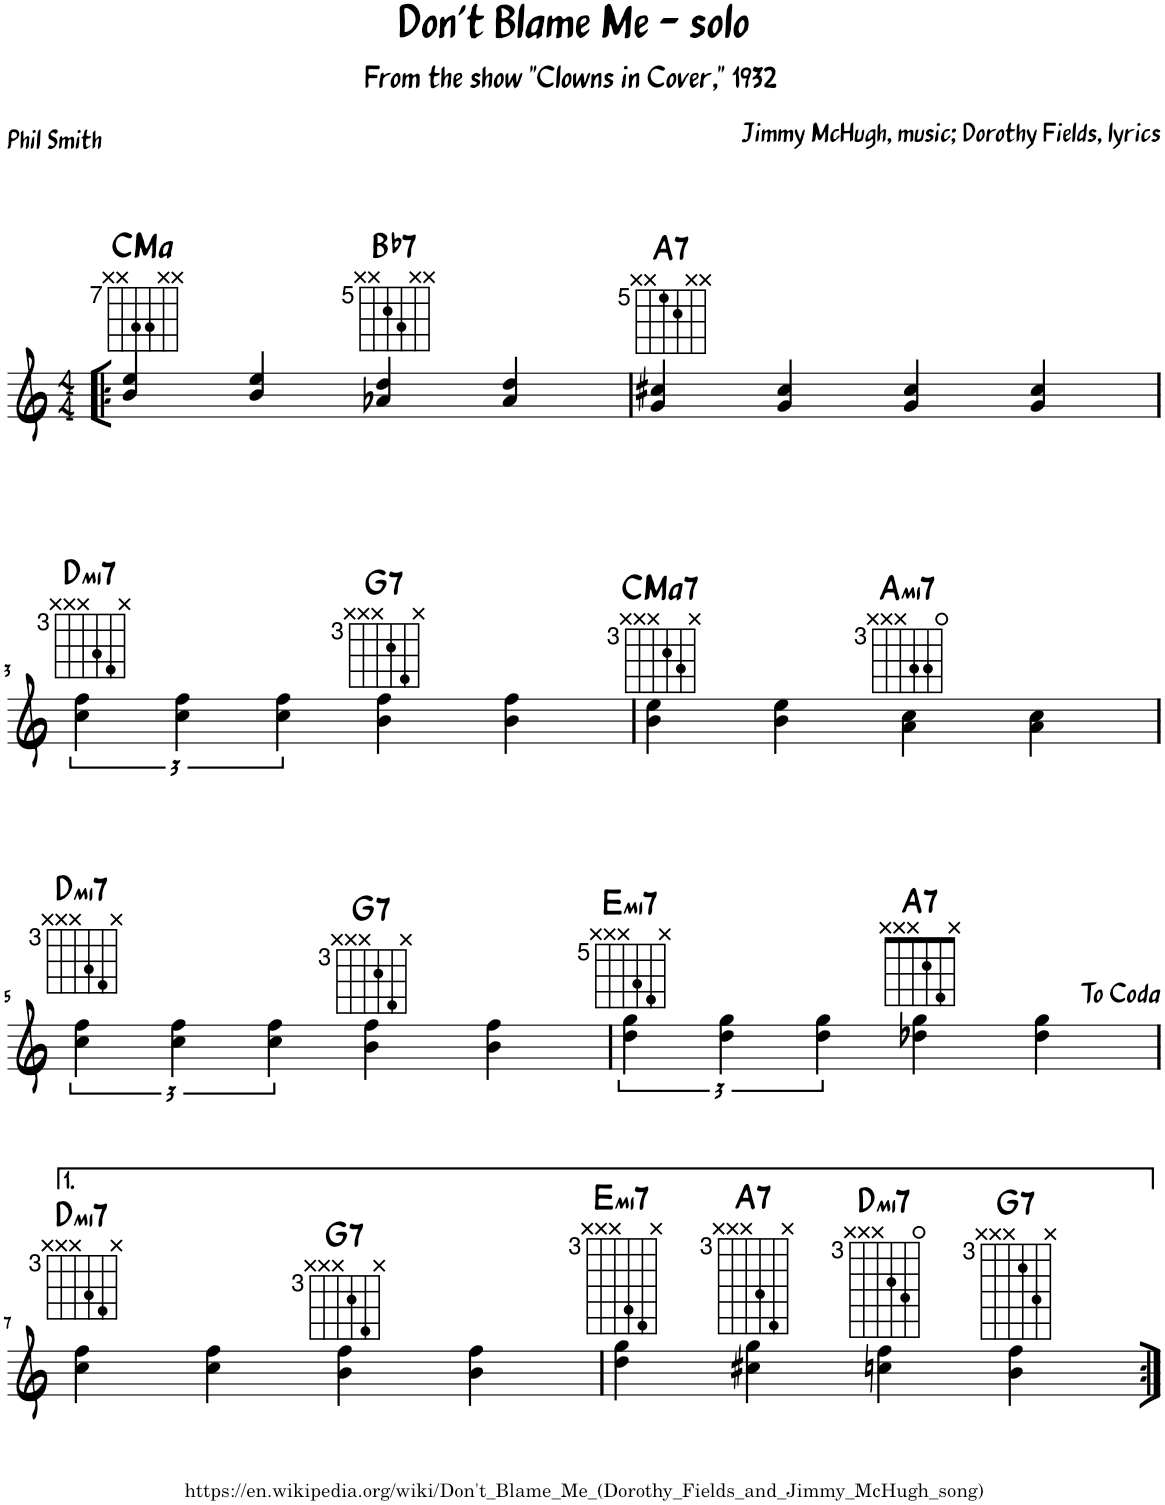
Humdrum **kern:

**kern	**harte
*part1	*part1
*staff1	*
*I"Piano	*
*I'Pno.	*
*clefG2	*
*k[]	*
*M4/4	*
=1!|:	=1!|:
!	!LO:H:kt=Ma
4b/ 4ee/	C:maj
4b/ 4ee/	.
!	!LO:H:kt=7
4a-X/ 4dd/	Bb:7
4a-/ 4dd/	.
=2	=2
!	!LO:H:kt=7
4g/ 4cc#X/	A:7
4g/ 4cc#/	.
4g/ 4cc#/	.
4g/ 4cc#/	.
!!LO:LB:g=z
=3	=3
!	!LO:H:kt=mi7
6cc\ 6ff\	D:min7
6cc\ 6ff\	.
6cc\ 6ff\	.
!	!LO:H:kt=7
4b\ 4ff\	G:7
4b\ 4ff\	.
=4	=4
!	!LO:H:kt=Ma7
4b\ 4ee\	C:maj7
4b\ 4ee\	.
4a\ 4cc\	.
!	!LO:H:kt=mi7
4a\ 4cc\	A:min7
!!LO:LB:g=z
=5	=5
!	!LO:H:kt=mi7
6cc\ 6ff\	D:min7
6cc\ 6ff\	.
6cc\ 6ff\	.
!	!LO:H:kt=7
4b\ 4ff\	G:7
4b\ 4ff\	.
=6	=6
!	!LO:H:kt=mi7
6dd\ 6gg\	E:min7
6dd\ 6gg\	.
6dd\ 6gg\	.
!	!LO:H:kt=7
4dd-X\ 4gg\	A:7
4dd-\ 4gg\	.
!!LO:LB:g=z
=7	=7
!	!LO:H:kt=mi7
4cc\ 4ff\	D:min7
4cc\ 4ff\	.
!	!LO:H:kt=7
4b\ 4ff\	G:7
4b\ 4ff\	.
=8	=8
!	!LO:H:kt=mi7
4dd\ 4gg\	E:min7
!	!LO:H:kt=7
4cc#X\ 4gg\	A:7
!	!LO:H:kt=mi7
4ccn\ 4ff\	D:min7
!	!LO:H:kt=7
4b\ 4ff\	G:7
=:|!	=:|!
*-	*-
